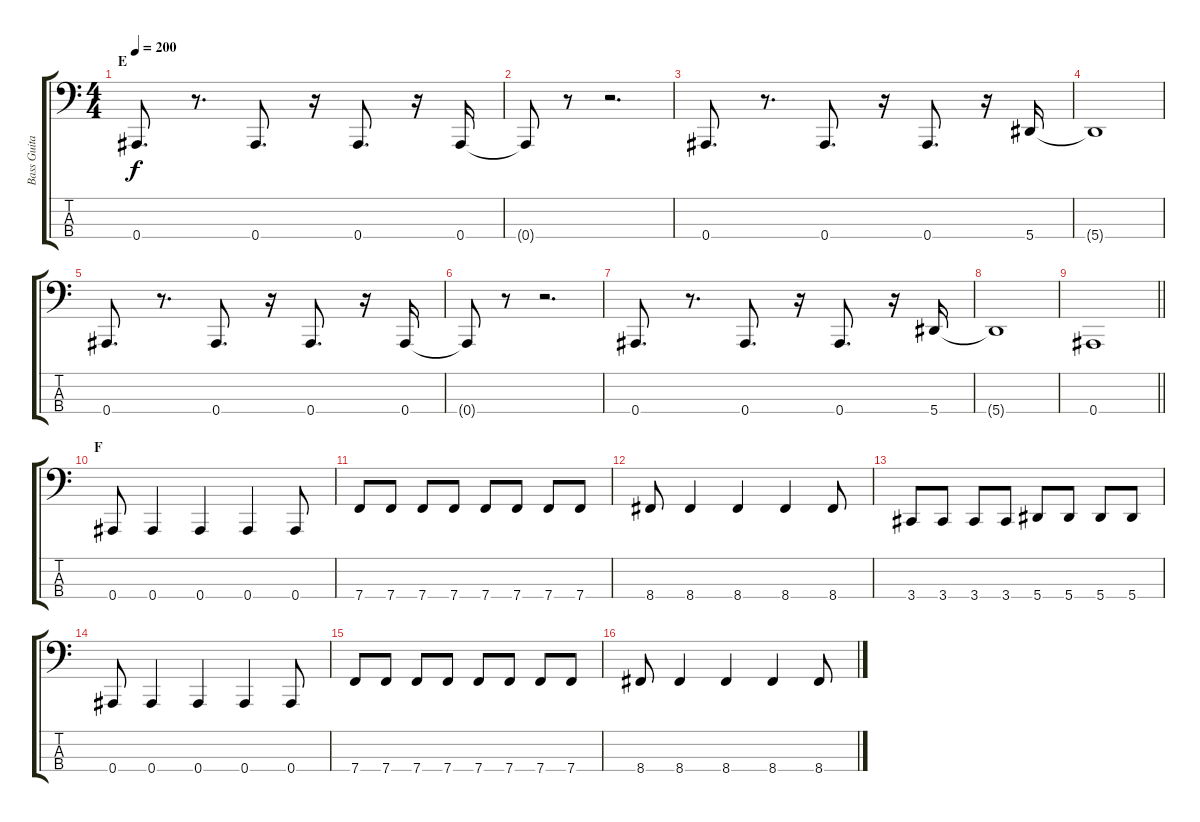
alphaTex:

\track ("Bass Guitar: John Kis Gyevi" "Bass Guita") {instrument electricbasspick}
\staff {score tabs}
\tuning (Eb2 Bb1 F1 Bb0) {hide}
\ts (4 4)
\section ("" "E")
\tempo 200
\clef f4
\ks c
0.4.8{d dy f} r.8{d} 0.4.8{d} r.16 0.4.8{d} r.16 0.4.16 |
0.4{t}.8 r.8 r.2{d} |
0.4.8{d} r.8{d} 0.4.8{d} r.16 0.4.8{d} r.16 5.4.16 |
5.4{t}.1 |
0.4.8{d} r.8{d} 0.4.8{d} r.16 0.4.8{d} r.16 0.4.16 |
0.4{t}.8 r.8 r.2{d} |
0.4.8{d} r.8{d} 0.4.8{d} r.16 0.4.8{d} r.16 5.4.16 |
5.4{t}.1 |
\barLineRight lightlight
0.4.1 |
\section ("" "F")
0.4.8 0.4.4 0.4.4 0.4.4 0.4.8 |
7.4.8 7.4.8 7.4.8 7.4.8 7.4.8 7.4.8 7.4.8 7.4.8 |
8.4.8 8.4.4 8.4.4 8.4.4 8.4.8 |
3.4.8 3.4.8 3.4.8 3.4.8 5.4.8 5.4.8 5.4.8 5.4.8 |
0.4.8 0.4.4 0.4.4 0.4.4 0.4.8 |
7.4.8 7.4.8 7.4.8 7.4.8 7.4.8 7.4.8 7.4.8 7.4.8 |
8.4.8 8.4.4 8.4.4 8.4.4 8.4.8
